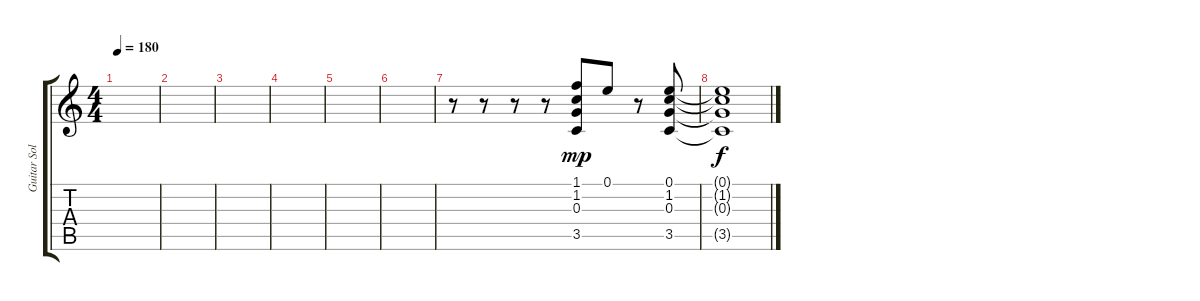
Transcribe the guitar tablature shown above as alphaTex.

\track ("Guitar Solo" "Guitar Sol") {instrument distortionguitar}
\staff {score tabs}
\tuning (E4 B3 G3 D3 A2 D2) {hide}
\ts (4 4)
\tempo 180
\clef g2
\ks c
|
|
|
|
|
|
r.8{instrument acousticguitarsteel} r.8 r.8 r.8 (1.1 1.2 0.3 3.5).8{dy mp} 0.1.8 r.8 (0.1 1.2 0.3 3.5).8 |
(0.1{t} 1.2{t} 0.3{t} 3.5{t}).1{dy f}
